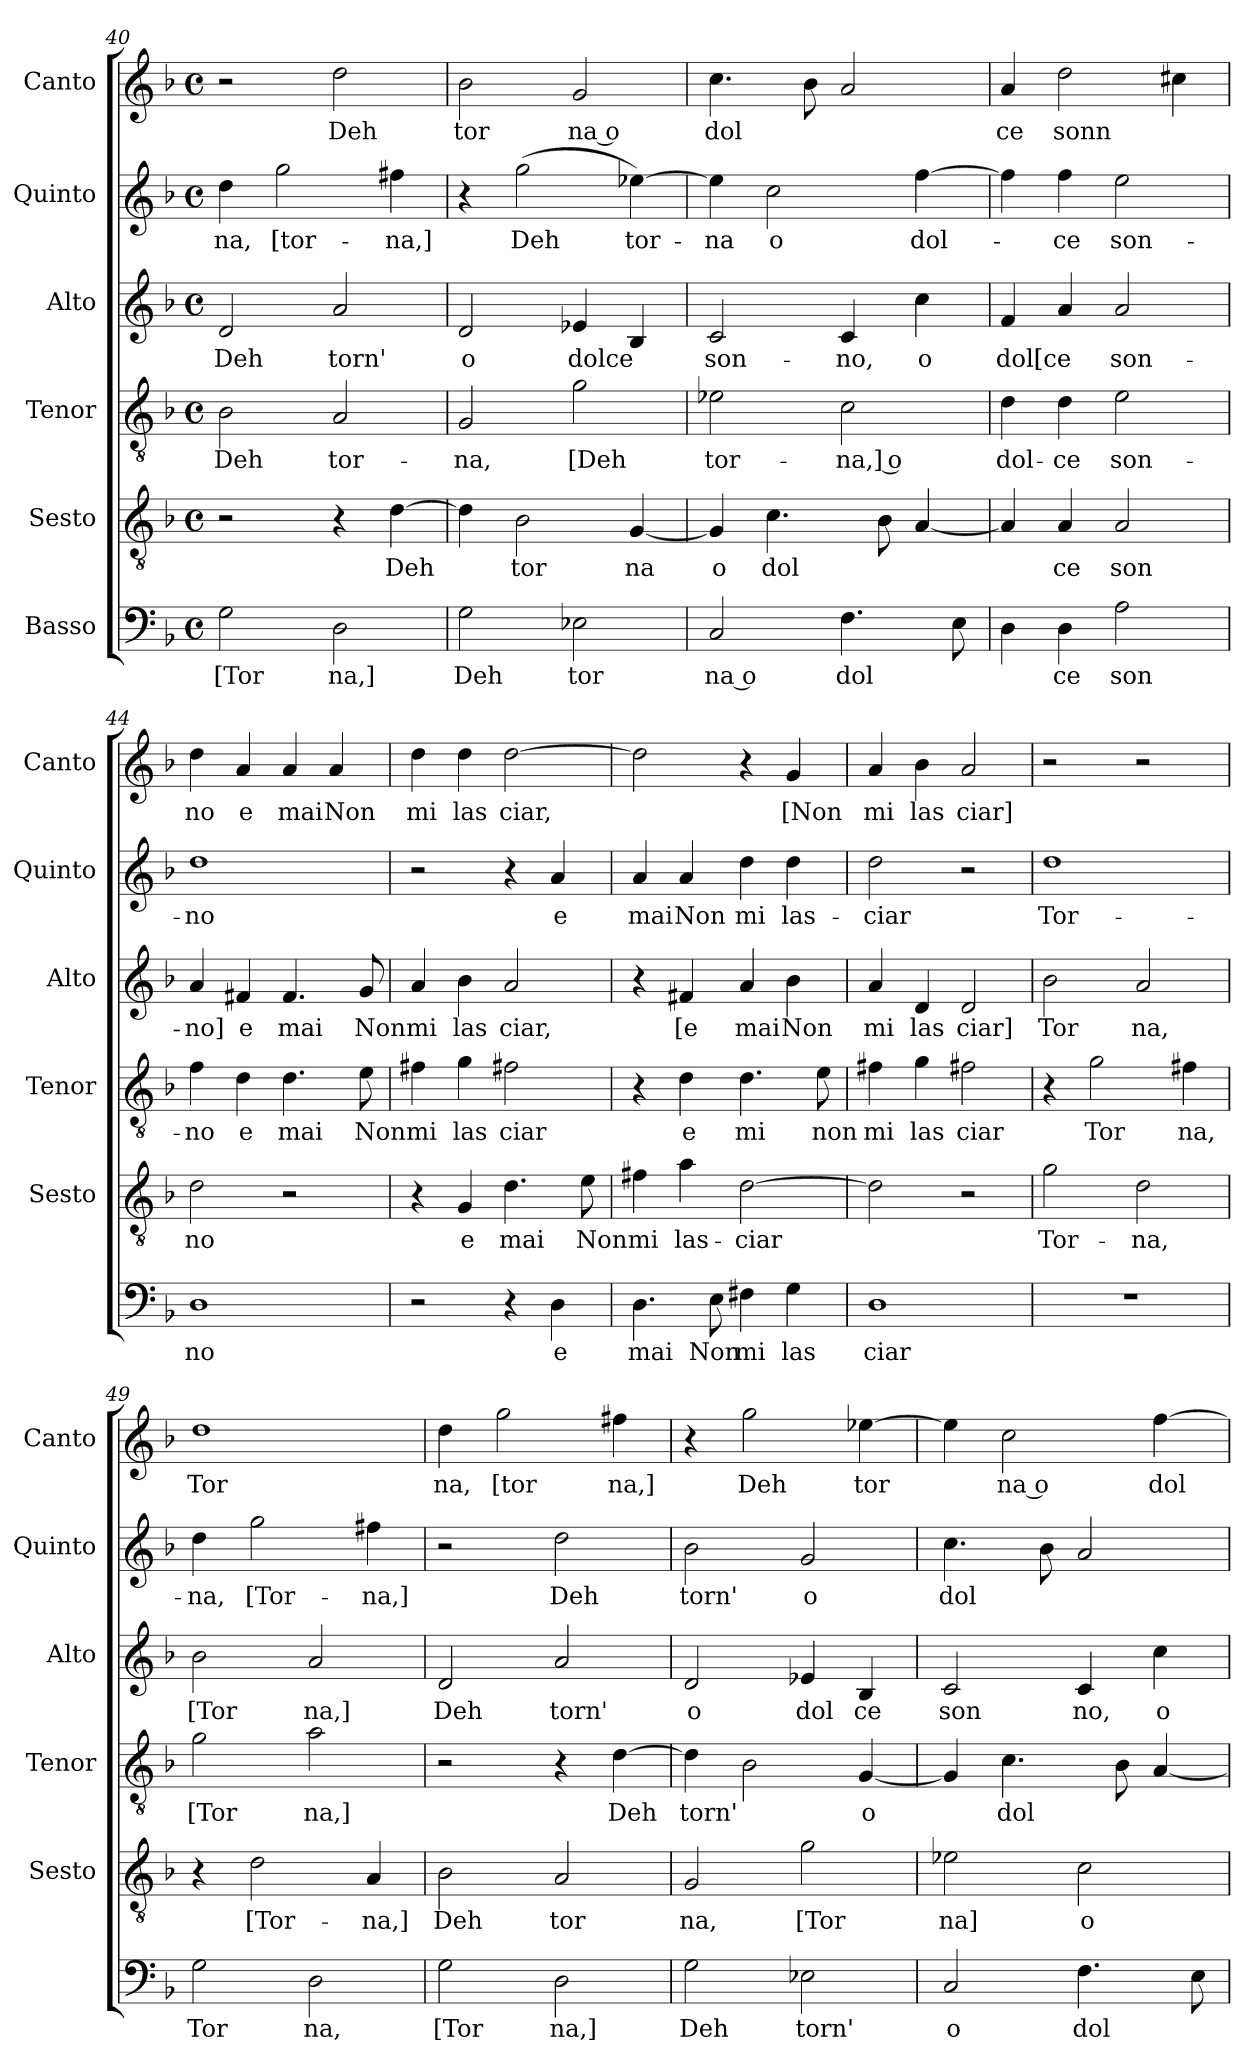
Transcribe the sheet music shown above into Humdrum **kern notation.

**kern	**text	**kern	**text	**kern	**text	**kern	**text	**kern	**text	**kern	**text
*part6	*part6	*part5	*part5	*part4	*part4	*part3	*part3	*part2	*part2	*part1	*part1
*staff6	*staff6	*staff5	*staff5	*staff4	*staff4	*staff3	*staff3	*staff2	*staff2	*staff1	*staff1
*I"Basso	*	*I"Sesto	*	*I"Tenor	*	*I"Alto	*	*I"Quinto	*	*I"Canto	*
*	*	*I'Sesto	*	*I'Tenor	*	*I'Alto	*	*I'Quinto	*	*I'Canto	*
*clefF4	*	*clefGv2	*	*clefGv2	*	*clefG2	*	*clefG2	*	*clefG2	*
*k[b-]	*	*k[b-]	*	*k[b-]	*	*k[b-]	*	*k[b-]	*	*k[b-]	*
*F:	*	*F:	*	*F:	*	*F:	*	*F:	*	*F:	*
*M4/4	*	*M4/4	*	*M4/4	*	*M4/4	*	*M4/4	*	*M4/4	*
*met(c)	*	*met(c)	*	*met(c)	*	*met(c)	*	*met(c)	*	*met(c)	*
=40	=40	=40	=40	=40	=40	=40	=40	=40	=40	=40	=40
!	!LO:LY:b:cj	!	!	!	!LO:LY:b:cj	!	!LO:LY:b:cj	!	!LO:LY:b:cj	!	!
2G\	[Tor	2r	.	2B-\	Deh	2d/	Deh	4dd\	-na,	2r	.
!	!	!	!	!	!	!	!	!	!LO:LY:b:cj	!	!
.	.	.	.	.	.	.	.	2gg\	[tor-	.	.
!	!LO:LY:b:cj	!	!	!	!LO:LY:b:cj	!	!LO:LY:b:cj	!	!	!	!LO:LY:b:cj
2D\	na,]	4r	.	2A/	tor-	2a/	torn'	.	.	2dd\	Deh
!	!	!	!LO:LY:b	!	!	!	!	!	!LO:LY:b:cj	!	!
.	.	[>4d\	Deh	.	.	.	.	4ff#X\	-na,]	.	.
=41	=41	=41	=41	=41	=41	=41	=41	=41	=41	=41	=41
!	!LO:LY:b:cj	!	!	!	!LO:LY:b:cj	!	!LO:LY:b:cj	!	!	!	!LO:LY:b:cj
2G\	Deh	4d\]	.	2G/	-na,	2d/	o	4r	.	2b-\	tor
!	!	!	!LO:LY:b:cj	!	!	!	!	!	!LO:LY:b:cj	!	!
.	.	2B-\	tor	.	.	.	.	(>2gg\	Deh	.	.
!	!LO:LY:b:cj	!	!	!	!LO:LY:b:cj	!	!LO:LY:b:cj	!	!	!	!LO:LY:b:rj
2E-X\	tor	.	.	2g\	[Deh	4e-X/	dolce	.	.	2g/	na o
!	!	!	!LO:LY:b	!	!	!	!	!	!LO:LY:b	!	!
.	.	[<4G/	na	.	.	4B-/	.	[>4ee-X\)	tor-	.	.
=42	=42	=42	=42	=42	=42	=42	=42	=42	=42	=42	=42
!	!LO:LY:b:rj	!	!LO:LY:b:rj	!	!LO:LY:b:cj	!	!LO:LY:b:cj	!	!LO:LY:b	!	!LO:LY:b
2C/	na o	4G/]	o	2e-X\	tor-	2c/	son-	4ee-\]	-na	4.cc\	dol
!	!	!	!LO:LY:b	!	!	!	!	!	!LO:LY:b	!	!
.	.	4.c\	dol	.	.	.	.	2cc\	o	.	.
.	.	.	.	.	.	.	.	.	.	8b-\	.
!	!LO:LY:b	!	!	!	!LO:LY:b:rj	!	!LO:LY:b:cj	!	!	!	!
4.F\	dol	.	.	2c\	-na,] o	4c/	-no,	.	.	2a/	.
.	.	8B-\	.	.	.	.	.	.	.	.	.
!	!	!	!	!	!	!	!LO:LY:b:cj	!	!LO:LY:b	!	!
.	.	[<4A/	.	.	.	4cc\	o	[>4ff\	dol-	.	.
8E\	.	.	.	.	.	.	.	.	.	.	.
=43	=43	=43	=43	=43	=43	=43	=43	=43	=43	=43	=43
!	!	!	!	!	!LO:LY:b:cj	!	!LO:LY:b:cj	!	!	!	!LO:LY:b:cj
4D\	.	4A/]	.	4d\	dol-	4f/	dol[ce	4ff\]	.	4a/	ce
!	!LO:LY:b:cj	!	!LO:LY:b:cj	!	!LO:LY:b:cj	!	!	!	!LO:LY:b:cj	!	!LO:LY:b
4D\	ce	4A/	ce	4d\	-ce	4a/	.	4ff\	-ce	2dd\	sonn
!	!LO:LY:b:cj	!	!LO:LY:b:cj	!	!LO:LY:b:cj	!	!LO:LY:b:cj	!	!LO:LY:b:cj	!	!
2A\	son	2A/	son	2e\	son-	2a/	son-	2ee\	son-	.	.
.	.	.	.	.	.	.	.	.	.	4cc#\	.
!!LO:PB:g=z
=44	=44	=44	=44	=44	=44	=44	=44	=44	=44	=44	=44
!	!LO:LY:b:cj	!	!LO:LY:b:cj	!	!LO:LY:b:cj	!	!LO:LY:b:cj	!	!LO:LY:b:cj	!	!LO:LY:b:cj
1D	no	2d\	no	4f\	-no	4a/	-no]	1dd	-no	4dd\	no
!	!	!	!	!	!LO:LY:b:cj	!	!LO:LY:b:cj	!	!	!	!LO:LY:b:cj
.	.	.	.	4d\	e	4f#X/	e	.	.	4a/	e
!	!	!	!	!	!LO:LY:b:cj	!	!LO:LY:b:cj	!	!	!	!LO:LY:b:cj
.	.	2r	.	4.d\	mai	4.f#/	mai	.	.	4a/	mai
!	!	!	!	!	!	!	!	!	!	!	!LO:LY:b:cj
.	.	.	.	.	.	.	.	.	.	4a/	Non
!	!	!	!	!	!LO:LY:b:cj	!	!LO:LY:b:cj	!	!	!	!
.	.	.	.	8e\	Non	8g/	Non	.	.	.	.
=45	=45	=45	=45	=45	=45	=45	=45	=45	=45	=45	=45
!	!	!	!	!	!LO:LY:b:cj	!	!LO:LY:b:cj	!	!	!	!LO:LY:b:cj
2r	.	4r	.	4f#X\	mi	4a/	mi	2r	.	4dd\	mi
!	!	!	!LO:LY:b:cj	!	!LO:LY:b:cj	!	!LO:LY:b:cj	!	!	!	!LO:LY:b:cj
.	.	4G/	e	4g\	las	4b-\	las	.	.	4dd\	las
!	!	!	!LO:LY:b:cj	!	!LO:LY:b:cj	!	!LO:LY:b:cj	!	!	!	!LO:LY:b
4r	.	4.d\	mai	2f#X\	ciar	2a/	ciar,	4r	.	[>2dd\	ciar,
!	!LO:LY:b:cj	!	!	!	!	!	!	!	!LO:LY:b:cj	!	!
4D\	e	.	.	.	.	.	.	4a/	e	.	.
!	!	!	!LO:LY:b:cj	!	!	!	!	!	!	!	!
.	.	8e\	Non	.	.	.	.	.	.	.	.
=46	=46	=46	=46	=46	=46	=46	=46	=46	=46	=46	=46
!	!LO:LY:b:cj	!	!LO:LY:b:cj	!	!	!	!	!	!LO:LY:b:cj	!	!
4.D\	mai	4f#X\	mi	4r	.	4r	.	4a/	mai	2dd\]	.
!	!	!	!LO:LY:b:cj	!	!LO:LY:b:cj	!	!LO:LY:b:cj	!	!LO:LY:b:cj	!	!
.	.	4a\	las-	4d\	e	4f#X/	[e	4a/	Non	.	.
!	!LO:LY:b:cj	!	!	!	!	!	!	!	!	!	!
8E\	Non	.	.	.	.	.	.	.	.	.	.
!	!LO:LY:b:cj	!	!LO:LY:b	!	!LO:LY:b:cj	!	!LO:LY:b:cj	!	!LO:LY:b:cj	!	!
4F#X\	mi	[>2d\	-ciar	4.d\	mi	4a/	mai	4dd\	mi	4r	.
!	!LO:LY:b:cj	!	!	!	!	!	!LO:LY:b:cj	!	!LO:LY:b:cj	!	!LO:LY:b:cj
4G\	las	.	.	.	.	4b-\	Non	4dd\	las-	4g/	[Non
!	!	!	!	!	!LO:LY:b:cj	!	!	!	!	!	!
.	.	.	.	8e\	non	.	.	.	.	.	.
=47	=47	=47	=47	=47	=47	=47	=47	=47	=47	=47	=47
!	!LO:LY:b:cj	!	!	!	!LO:LY:b:cj	!	!LO:LY:b:cj	!	!LO:LY:b:cj	!	!LO:LY:b:cj
1D	ciar	2d\]	.	4f#X\	mi	4a/	mi	2dd\	-ciar	4a/	mi
!	!	!	!	!	!LO:LY:b:cj	!	!LO:LY:b:cj	!	!	!	!LO:LY:b:cj
.	.	.	.	4g\	las	4d/	las	.	.	4b-\	las
!	!	!	!	!	!LO:LY:b:cj	!	!LO:LY:b:cj	!	!	!	!LO:LY:b:cj
.	.	2r	.	2f#X\	ciar	2d/	ciar]	2r	.	2a/	ciar]
=48	=48	=48	=48	=48	=48	=48	=48	=48	=48	=48	=48
!	!	!	!LO:LY:b:cj	!	!	!	!LO:LY:b:cj	!	!LO:LY:b:cj	!	!
1r	.	2g\	Tor-	4r	.	2b-\	Tor	1dd	Tor-	2r	.
!	!	!	!	!	!LO:LY:b:cj	!	!	!	!	!	!
.	.	.	.	2g\	Tor	.	.	.	.	.	.
!	!	!	!LO:LY:b:cj	!	!	!	!LO:LY:b:cj	!	!	!	!
.	.	2d\	-na,	.	.	2a/	na,	.	.	2r	.
!	!	!	!	!	!LO:LY:b:cj	!	!	!	!	!	!
.	.	.	.	4f#X\	na,	.	.	.	.	.	.
=49	=49	=49	=49	=49	=49	=49	=49	=49	=49	=49	=49
!	!LO:LY:b:cj	!	!	!	!LO:LY:b:cj	!	!LO:LY:b:cj	!	!LO:LY:b:cj	!	!LO:LY:b:cj
2G\	Tor	4r	.	2g\	[Tor	2b-\	[Tor	4dd\	-na,	1dd	Tor
!	!	!	!LO:LY:b:cj	!	!	!	!	!	!LO:LY:b:cj	!	!
.	.	2d\	[Tor-	.	.	.	.	2gg\	[Tor-	.	.
!	!LO:LY:b:cj	!	!	!	!LO:LY:b:cj	!	!LO:LY:b:cj	!	!	!	!
2D\	na,	.	.	2a\	na,]	2a/	na,]	.	.	.	.
!	!	!	!LO:LY:b:cj	!	!	!	!	!	!LO:LY:b:cj	!	!
.	.	4A/	-na,]	.	.	.	.	4ff#X\	-na,]	.	.
!!LO:LB:g=z
=50	=50	=50	=50	=50	=50	=50	=50	=50	=50	=50	=50
!	!LO:LY:b:cj	!	!LO:LY:b:cj	!	!	!	!LO:LY:b:cj	!	!	!	!LO:LY:b:cj
2G\	[Tor	2B-\	Deh	2r	.	2d/	Deh	2r	.	4dd\	na,
!	!	!	!	!	!	!	!	!	!	!	!LO:LY:b:cj
.	.	.	.	.	.	.	.	.	.	2gg\	[tor
!	!LO:LY:b:cj	!	!LO:LY:b:cj	!	!	!	!LO:LY:b:cj	!	!LO:LY:b:cj	!	!
2D\	na,]	2A/	tor	4r	.	2a/	torn'	2dd\	Deh	.	.
!	!	!	!	!	!LO:LY:b	!	!	!	!	!	!LO:LY:b:cj
.	.	.	.	[>4d\	Deh	.	.	.	.	4ff#X\	na,]
=51	=51	=51	=51	=51	=51	=51	=51	=51	=51	=51	=51
!	!LO:LY:b:cj	!	!LO:LY:b:cj	!	!LO:LY:b	!	!LO:LY:b:cj	!	!LO:LY:b:cj	!	!
2G\	Deh	2G/	na,	4d\]	torn'	2d/	o	2b-\	torn'	4r	.
!	!	!	!	!	!	!	!	!	!	!	!LO:LY:b:cj
.	.	.	.	2B-\	.	.	.	.	.	2gg\	Deh
!	!LO:LY:b:cj	!	!LO:LY:b:cj	!	!	!	!LO:LY:b:cj	!	!LO:LY:b:cj	!	!
2E-X\	torn'	2g\	[Tor	.	.	4e-X/	dol	2g/	o	.	.
!	!	!	!	!	!LO:LY:b:cj	!	!LO:LY:b:cj	!	!	!	!LO:LY:b
.	.	.	.	[<4G/	o	4B-/	ce	.	.	[>4ee-X\	tor
=52	=52	=52	=52	=52	=52	=52	=52	=52	=52	=52	=52
!	!LO:LY:b:cj	!	!LO:LY:b:cj	!	!	!	!LO:LY:b:cj	!	!LO:LY:b	!	!
2C/	o	2e-X\	na]	4G/]	.	2c/	son	4.cc\	dol	4ee-\]	.
!	!	!	!	!	!LO:LY:b	!	!	!	!	!	!LO:LY:b:rj
.	.	.	.	4.c\	dol	.	.	.	.	(<2cc\	na o
.	.	.	.	.	.	.	.	8b-\)	.	.	.
!	!LO:LY:b	!	!LO:LY:b:cj	!	!	!	!LO:LY:b:cj	!	!	!	!
4.F\	dol	2c\	o	.	.	4c/	no,	2a/	.	.	.
.	.	.	.	8B-\	.	.	.	.	.	.	.
!	!	!	!	!	!	!	!LO:LY:b:cj	!	!	!	!LO:LY:b
.	.	.	.	[<4A/	.	4cc\	o	.	.	[>4ff\	dol
8E\	.	.	.	.	.	.	.	.	.	.	.
=	=	=	=	=	=	=	=	=	=	=	=
*-	*-	*-	*-	*-	*-	*-	*-	*-	*-	*-	*-
